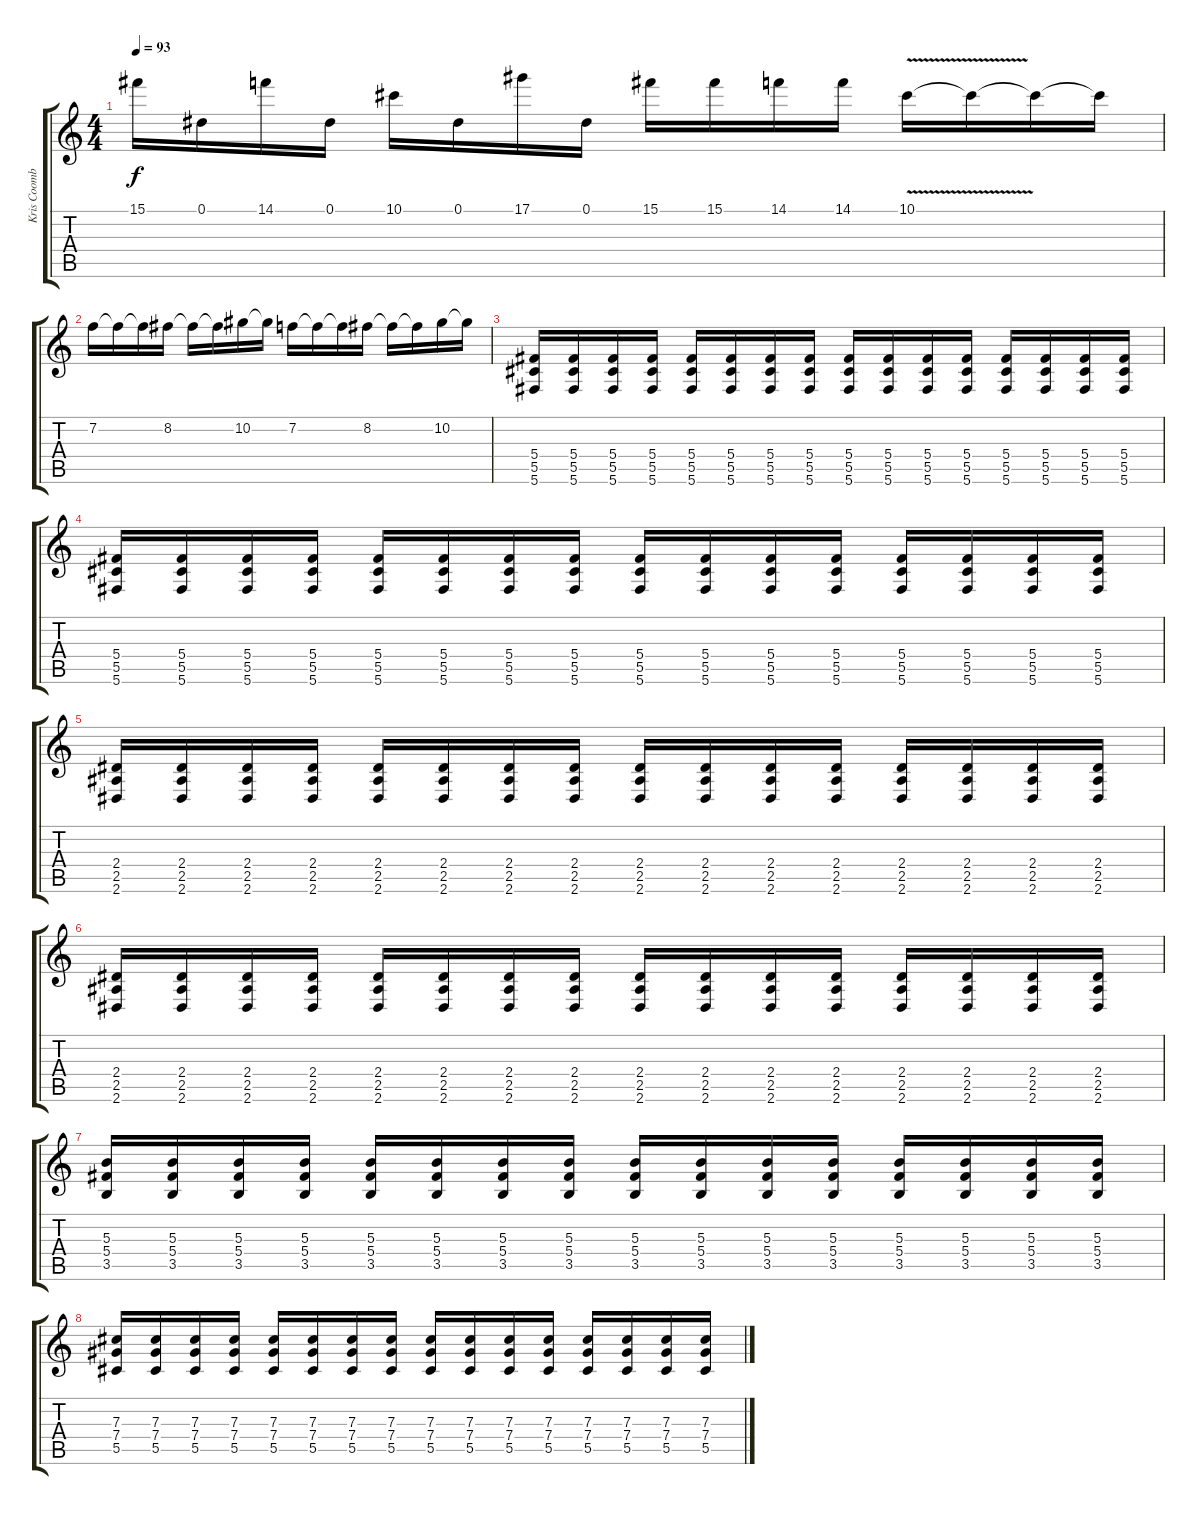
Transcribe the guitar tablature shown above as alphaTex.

\track ("Kris Coombs" "Kris Coomb") {instrument distortionguitar}
\staff {score tabs}
\tuning (Eb4 Bb3 Gb3 Db3 Ab2 Db2) {hide}
\ts (4 4)
\tempo 93
\clef g2
\ks c
15.1.16{dy f} 0.1.16 14.1.16 0.1.16 10.1.16 0.1.16 17.1.16 0.1.16 15.1.16 15.1.16 14.1.16 14.1.16 10.1{v}.16 10.1{t}.16 10.1{t}.16 10.1{t}.16 |
7.2.16 7.2{t}.16 7.2{t}.16 8.2.16 8.2{t}.16 8.2{t}.16 10.2.16 10.2{t}.16 7.2.16 7.2{t}.16 7.2{t}.16 8.2.16 8.2{t}.16 8.2{t}.16 10.2.16 10.2{t}.16 |
(5.4 5.5 5.6).16 (5.4 5.5 5.6).16 (5.4 5.5 5.6).16 (5.4 5.5 5.6).16 (5.4 5.5 5.6).16 (5.4 5.5 5.6).16 (5.4 5.5 5.6).16 (5.4 5.5 5.6).16 (5.4 5.5 5.6).16 (5.4 5.5 5.6).16 (5.4 5.5 5.6).16 (5.4 5.5 5.6).16 (5.4 5.5 5.6).16 (5.4 5.5 5.6).16 (5.4 5.5 5.6).16 (5.4 5.5 5.6).16 |
(5.4 5.5 5.6).16 (5.4 5.5 5.6).16 (5.4 5.5 5.6).16 (5.4 5.5 5.6).16 (5.4 5.5 5.6).16 (5.4 5.5 5.6).16 (5.4 5.5 5.6).16 (5.4 5.5 5.6).16 (5.4 5.5 5.6).16 (5.4 5.5 5.6).16 (5.4 5.5 5.6).16 (5.4 5.5 5.6).16 (5.4 5.5 5.6).16 (5.4 5.5 5.6).16 (5.4 5.5 5.6).16 (5.4 5.5 5.6).16 |
(2.4 2.5 2.6).16 (2.4 2.5 2.6).16 (2.4 2.5 2.6).16 (2.4 2.5 2.6).16 (2.4 2.5 2.6).16 (2.4 2.5 2.6).16 (2.4 2.5 2.6).16 (2.4 2.5 2.6).16 (2.4 2.5 2.6).16 (2.4 2.5 2.6).16 (2.4 2.5 2.6).16 (2.4 2.5 2.6).16 (2.4 2.5 2.6).16 (2.4 2.5 2.6).16 (2.4 2.5 2.6).16 (2.4 2.5 2.6).16 |
(2.4 2.5 2.6).16 (2.4 2.5 2.6).16 (2.4 2.5 2.6).16 (2.4 2.5 2.6).16 (2.4 2.5 2.6).16 (2.4 2.5 2.6).16 (2.4 2.5 2.6).16 (2.4 2.5 2.6).16 (2.4 2.5 2.6).16 (2.4 2.5 2.6).16 (2.4 2.5 2.6).16 (2.4 2.5 2.6).16 (2.4 2.5 2.6).16 (2.4 2.5 2.6).16 (2.4 2.5 2.6).16 (2.4 2.5 2.6).16 |
(5.3 5.4 3.5).16 (5.3 5.4 3.5).16 (5.3 5.4 3.5).16 (5.3 5.4 3.5).16 (5.3 5.4 3.5).16 (5.3 5.4 3.5).16 (5.3 5.4 3.5).16 (5.3 5.4 3.5).16 (5.3 5.4 3.5).16 (5.3 5.4 3.5).16 (5.3 5.4 3.5).16 (5.3 5.4 3.5).16 (5.3 5.4 3.5).16 (5.3 5.4 3.5).16 (5.3 5.4 3.5).16 (5.3 5.4 3.5).16 |
(7.3 7.4 5.5).16 (7.3 7.4 5.5).16 (7.3 7.4 5.5).16 (7.3 7.4 5.5).16 (7.3 7.4 5.5).16 (7.3 7.4 5.5).16 (7.3 7.4 5.5).16 (7.3 7.4 5.5).16 (7.3 7.4 5.5).16 (7.3 7.4 5.5).16 (7.3 7.4 5.5).16 (7.3 7.4 5.5).16 (7.3 7.4 5.5).16 (7.3 7.4 5.5).16 (7.3 7.4 5.5).16 (7.3 7.4 5.5).16
